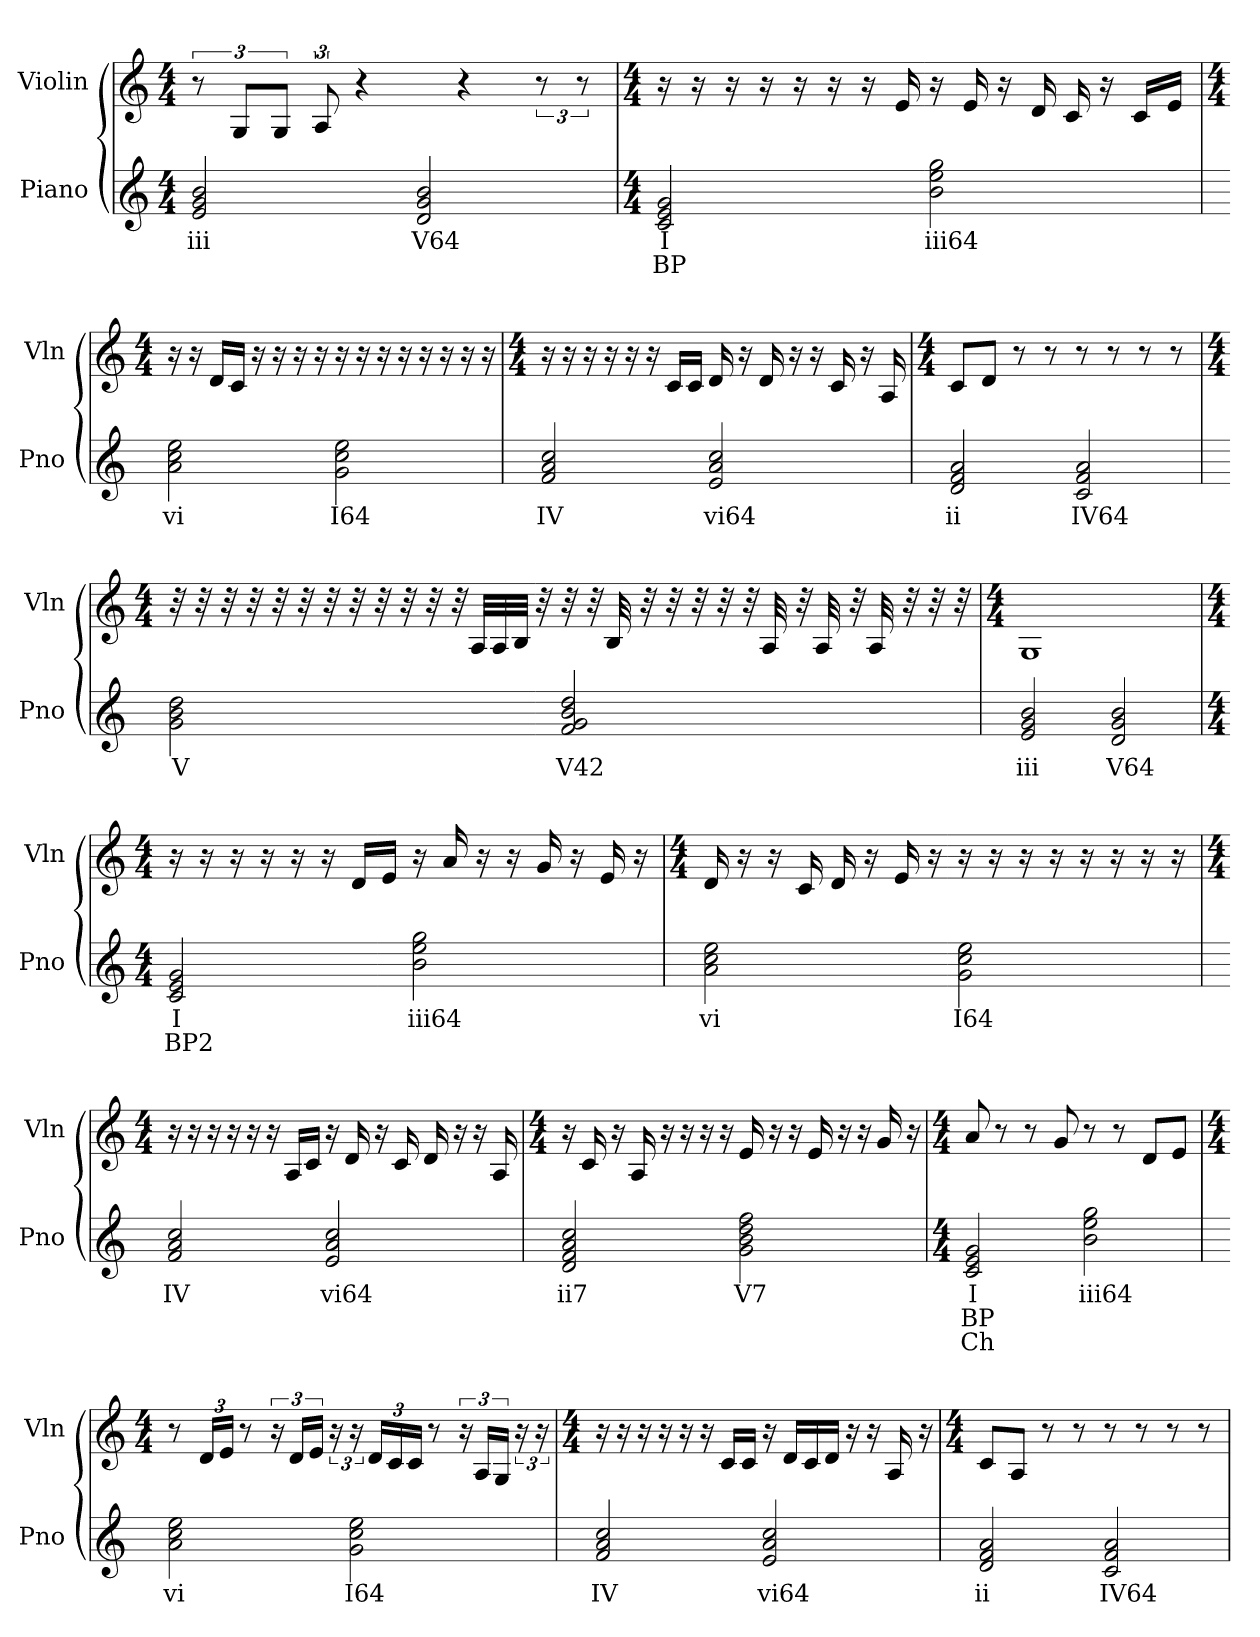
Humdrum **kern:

**kern	**text	**text	**text	**kern
*part2	*part2	*part2	*part2	*part1
*staff2	*staff2	*staff2	*staff2	*staff1
*I"Piano	*	*	*	*I"Violin
*I'Pno	*	*	*	*I'Vln
*k[]	*	*	*	*
*C:	*	*	*	*
*M4/4	*	*	*	*M4/4
=	=	=	=	=
2e 2g 2b	iii	.	.	12r
.	.	.	.	12GL
.	.	.	.	12GJ
.	.	.	.	12A
.	.	.	.	4r
2d 2g 2b	V64	.	.	.
.	.	.	.	4r
.	.	.	.	12r
.	.	.	.	12r
=	=	=	=	=
*k[]	*	*	*	*
*C:	*	*	*	*
*M4/4	*	*	*	*M4/4
2c 2e 2g	I	BP	.	16r
.	.	.	.	16r
.	.	.	.	16r
.	.	.	.	16r
.	.	.	.	16r
.	.	.	.	16r
.	.	.	.	16r
.	.	.	.	16e
2b 2ee 2gg	iii64	.	.	16r
.	.	.	.	16e
.	.	.	.	16r
.	.	.	.	16d
.	.	.	.	16c
.	.	.	.	16r
.	.	.	.	16cLL
.	.	.	.	16eJJ
=	=	=	=	=
*k[]	*	*	*	*
*C:	*	*	*	*
*	*	*	*	*M4/4
2a 2cc 2ee	vi	.	.	16r
.	.	.	.	16r
.	.	.	.	16dLL
.	.	.	.	16cJJ
.	.	.	.	16r
.	.	.	.	16r
.	.	.	.	16r
.	.	.	.	16r
2g 2cc 2ee	I64	.	.	16r
.	.	.	.	16r
.	.	.	.	16r
.	.	.	.	16r
.	.	.	.	16r
.	.	.	.	16r
.	.	.	.	16r
.	.	.	.	16r
=	=	=	=	=
*k[]	*	*	*	*
*C:	*	*	*	*
*	*	*	*	*M4/4
2f 2a 2cc	IV	.	.	16r
.	.	.	.	16r
.	.	.	.	16r
.	.	.	.	16r
.	.	.	.	16r
.	.	.	.	16r
.	.	.	.	16cLL
.	.	.	.	16cJJ
2e 2a 2cc	vi64	.	.	16d
.	.	.	.	16r
.	.	.	.	16d
.	.	.	.	16r
.	.	.	.	16r
.	.	.	.	16c
.	.	.	.	16r
.	.	.	.	16A
=	=	=	=	=
*k[]	*	*	*	*
*C:	*	*	*	*
*	*	*	*	*M4/4
2d 2f 2a	ii	.	.	8cL
.	.	.	.	8dJ
.	.	.	.	8r
.	.	.	.	8r
2c 2f 2a	IV64	.	.	8r
.	.	.	.	8r
.	.	.	.	8r
.	.	.	.	8r
=	=	=	=	=
*k[]	*	*	*	*
*C:	*	*	*	*
*	*	*	*	*M4/4
2g 2b 2dd	V	.	.	32r
.	.	.	.	32r
.	.	.	.	32r
.	.	.	.	32r
.	.	.	.	32r
.	.	.	.	32r
.	.	.	.	32r
.	.	.	.	32r
.	.	.	.	32r
.	.	.	.	32r
.	.	.	.	32r
.	.	.	.	32r
.	.	.	.	32ALLL
.	.	.	.	32A
.	.	.	.	32BJJJ
.	.	.	.	32r
2f 2g 2b 2dd	V42	.	.	32r
.	.	.	.	32r
.	.	.	.	32B
.	.	.	.	32r
.	.	.	.	32r
.	.	.	.	32r
.	.	.	.	32r
.	.	.	.	32r
.	.	.	.	32A
.	.	.	.	32r
.	.	.	.	32A
.	.	.	.	32r
.	.	.	.	32A
.	.	.	.	32r
.	.	.	.	32r
.	.	.	.	32r
=	=	=	=	=
*k[]	*	*	*	*
*C:	*	*	*	*
*	*	*	*	*M4/4
2e 2g 2b	iii	.	.	1G
2d 2g 2b	V64	.	.	.
=	=	=	=	=
*k[]	*	*	*	*
*C:	*	*	*	*
*M4/4	*	*	*	*M4/4
2c 2e 2g	I	BP2	.	16r
.	.	.	.	16r
.	.	.	.	16r
.	.	.	.	16r
.	.	.	.	16r
.	.	.	.	16r
.	.	.	.	16dLL
.	.	.	.	16eJJ
2b 2ee 2gg	iii64	.	.	16r
.	.	.	.	16a
.	.	.	.	16r
.	.	.	.	16r
.	.	.	.	16g
.	.	.	.	16r
.	.	.	.	16e
.	.	.	.	16r
=	=	=	=	=
*k[]	*	*	*	*
*C:	*	*	*	*
*	*	*	*	*M4/4
2a 2cc 2ee	vi	.	.	16d
.	.	.	.	16r
.	.	.	.	16r
.	.	.	.	16c
.	.	.	.	16d
.	.	.	.	16r
.	.	.	.	16e
.	.	.	.	16r
2g 2cc 2ee	I64	.	.	16r
.	.	.	.	16r
.	.	.	.	16r
.	.	.	.	16r
.	.	.	.	16r
.	.	.	.	16r
.	.	.	.	16r
.	.	.	.	16r
=	=	=	=	=
*k[]	*	*	*	*
*C:	*	*	*	*
*	*	*	*	*M4/4
2f 2a 2cc	IV	.	.	16r
.	.	.	.	16r
.	.	.	.	16r
.	.	.	.	16r
.	.	.	.	16r
.	.	.	.	16r
.	.	.	.	16ALL
.	.	.	.	16cJJ
2e 2a 2cc	vi64	.	.	16r
.	.	.	.	16d
.	.	.	.	16r
.	.	.	.	16c
.	.	.	.	16d
.	.	.	.	16r
.	.	.	.	16r
.	.	.	.	16A
=	=	=	=	=
*k[]	*	*	*	*
*C:	*	*	*	*
*	*	*	*	*M4/4
2d 2f 2a 2cc	ii7	.	.	16r
.	.	.	.	16c
.	.	.	.	16r
.	.	.	.	16A
.	.	.	.	16r
.	.	.	.	16r
.	.	.	.	16r
.	.	.	.	16r
2g 2b 2dd 2ff	V7	.	.	16e
.	.	.	.	16r
.	.	.	.	16r
.	.	.	.	16e
.	.	.	.	16r
.	.	.	.	16r
.	.	.	.	16g
.	.	.	.	16r
=	=	=	=	=
*k[]	*	*	*	*
*C:	*	*	*	*
*M4/4	*	*	*	*M4/4
2c 2e 2g	I	BP	Ch	8a
.	.	.	.	8r
.	.	.	.	8r
.	.	.	.	8g
2b 2ee 2gg	iii64	.	.	8r
.	.	.	.	8r
.	.	.	.	8dL
.	.	.	.	8eJ
=	=	=	=	=
*k[]	*	*	*	*
*C:	*	*	*	*
*	*	*	*	*M4/4
2a 2cc 2ee	vi	.	.	8r
.	.	.	.	24dLL
.	.	.	.	24eJJ
.	.	.	.	8r
.	.	.	.	24r
.	.	.	.	24dLL
.	.	.	.	24eJJ
.	.	.	.	24r
2g 2cc 2ee	I64	.	.	24r
.	.	.	.	24dLL
.	.	.	.	24c
.	.	.	.	24cJJ
.	.	.	.	8r
.	.	.	.	24r
.	.	.	.	24ALL
.	.	.	.	24GJJ
.	.	.	.	24r
.	.	.	.	24r
=	=	=	=	=
*k[]	*	*	*	*
*C:	*	*	*	*
*	*	*	*	*M4/4
2f 2a 2cc	IV	.	.	16r
.	.	.	.	16r
.	.	.	.	16r
.	.	.	.	16r
.	.	.	.	16r
.	.	.	.	16r
.	.	.	.	16cLL
.	.	.	.	16cJJ
2e 2a 2cc	vi64	.	.	16r
.	.	.	.	16dLL
.	.	.	.	16c
.	.	.	.	16dJJ
.	.	.	.	16r
.	.	.	.	16r
.	.	.	.	16A
.	.	.	.	16r
=	=	=	=	=
*k[]	*	*	*	*
*C:	*	*	*	*
*	*	*	*	*M4/4
2d 2f 2a	ii	.	.	8cL
.	.	.	.	8AJ
.	.	.	.	8r
.	.	.	.	8r
2c 2f 2a	IV64	.	.	8r
.	.	.	.	8r
.	.	.	.	8r
.	.	.	.	8r
=	=	=	=	=
*-	*-	*-	*-	*-
